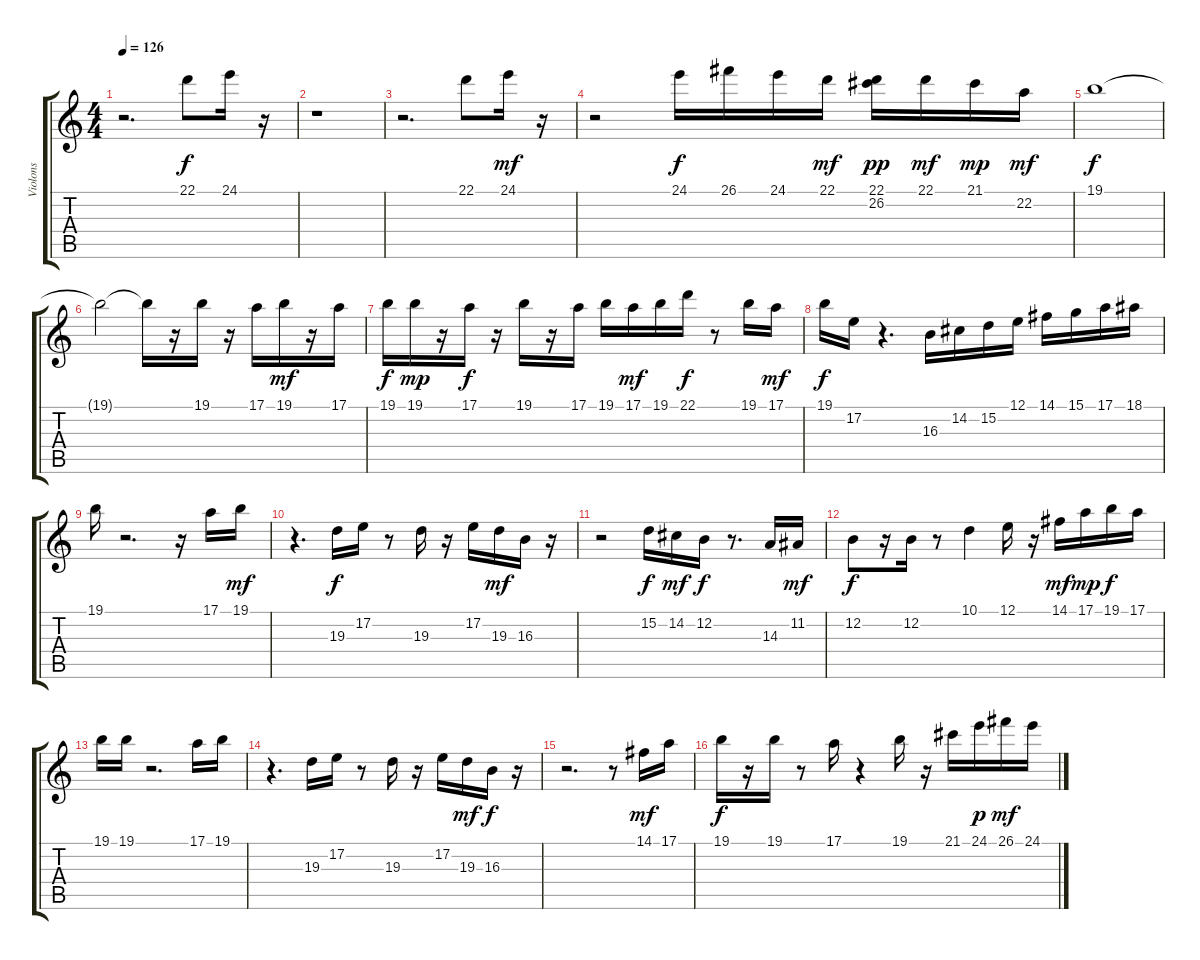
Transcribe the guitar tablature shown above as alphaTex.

\track ("Violons" "Violons") {instrument stringensemble1}
\staff {score tabs}
\tuning (E4 B3 G3 D3 A2 E2) {hide}
\ts (4 4)
\tempo 126
\clef g2
\ks c
r.2{d dy f} 22.1.8 24.1.16 r.16 |
r.1 |
r.2{d} 22.1.8 24.1.16{dy mf} r.16 |
r.2 24.1.16{dy f} 26.1.16 24.1.16 22.1.16{dy mf} (22.1 26.2).16{dy pp} 22.1.16{dy mf} 21.1.16{dy mp} 22.2.16{dy mf} |
19.1.1{dy f} |
19.1{t}.2 19.1{t}.16 r.16 19.1.16 r.16 17.1.16 19.1.16{dy mf} r.16 17.1.16 |
19.1.16{dy f} 19.1.16{dy mp} r.16 17.1.16{dy f} r.16 19.1.16 r.16 17.1.16 19.1.16 17.1.16{dy mf} 19.1.16 22.1.16{dy f} r.8 19.1.16 17.1.16{dy mf} |
19.1.16{dy f} 17.2.16 r.4{d} 16.3.16 14.2.16 15.2.16 12.1.16 14.1.16 15.1.16 17.1.16 18.1.16 |
19.1.16 r.2{d} r.16 17.1.16 19.1.16{dy mf} |
r.4{d} 19.3.16{dy f} 17.2.16 r.8 19.3.16 r.16 17.2.16 19.3.16{dy mf} 16.3.16 r.16 |
r.2 15.2.16{dy f} 14.2.16{dy mf} 12.2.16{dy f} r.8{d} 14.3.16 11.2.16{dy mf} |
12.2.8{dy f} r.16 12.2.16 r.8 10.1.4 12.1.16 r.16 14.1.16{dy mf} 17.1.16{dy mp} 19.1.16{dy f} 17.1.16 |
19.1.16 19.1.16 r.2{d} 17.1.16 19.1.16 |
r.4{d} 19.3.16 17.2.16 r.8 19.3.16 r.16 17.2.16 19.3.16{dy mf} 16.3.16{dy f} r.16 |
r.2{d} r.8 14.1.16{dy mf} 17.1.16 |
19.1.16{dy f} r.16 19.1.16 r.8 17.1.16 r.4 19.1.16 r.16 21.1.16 24.1.16{dy p} 26.1.16{dy mf} 24.1.16
